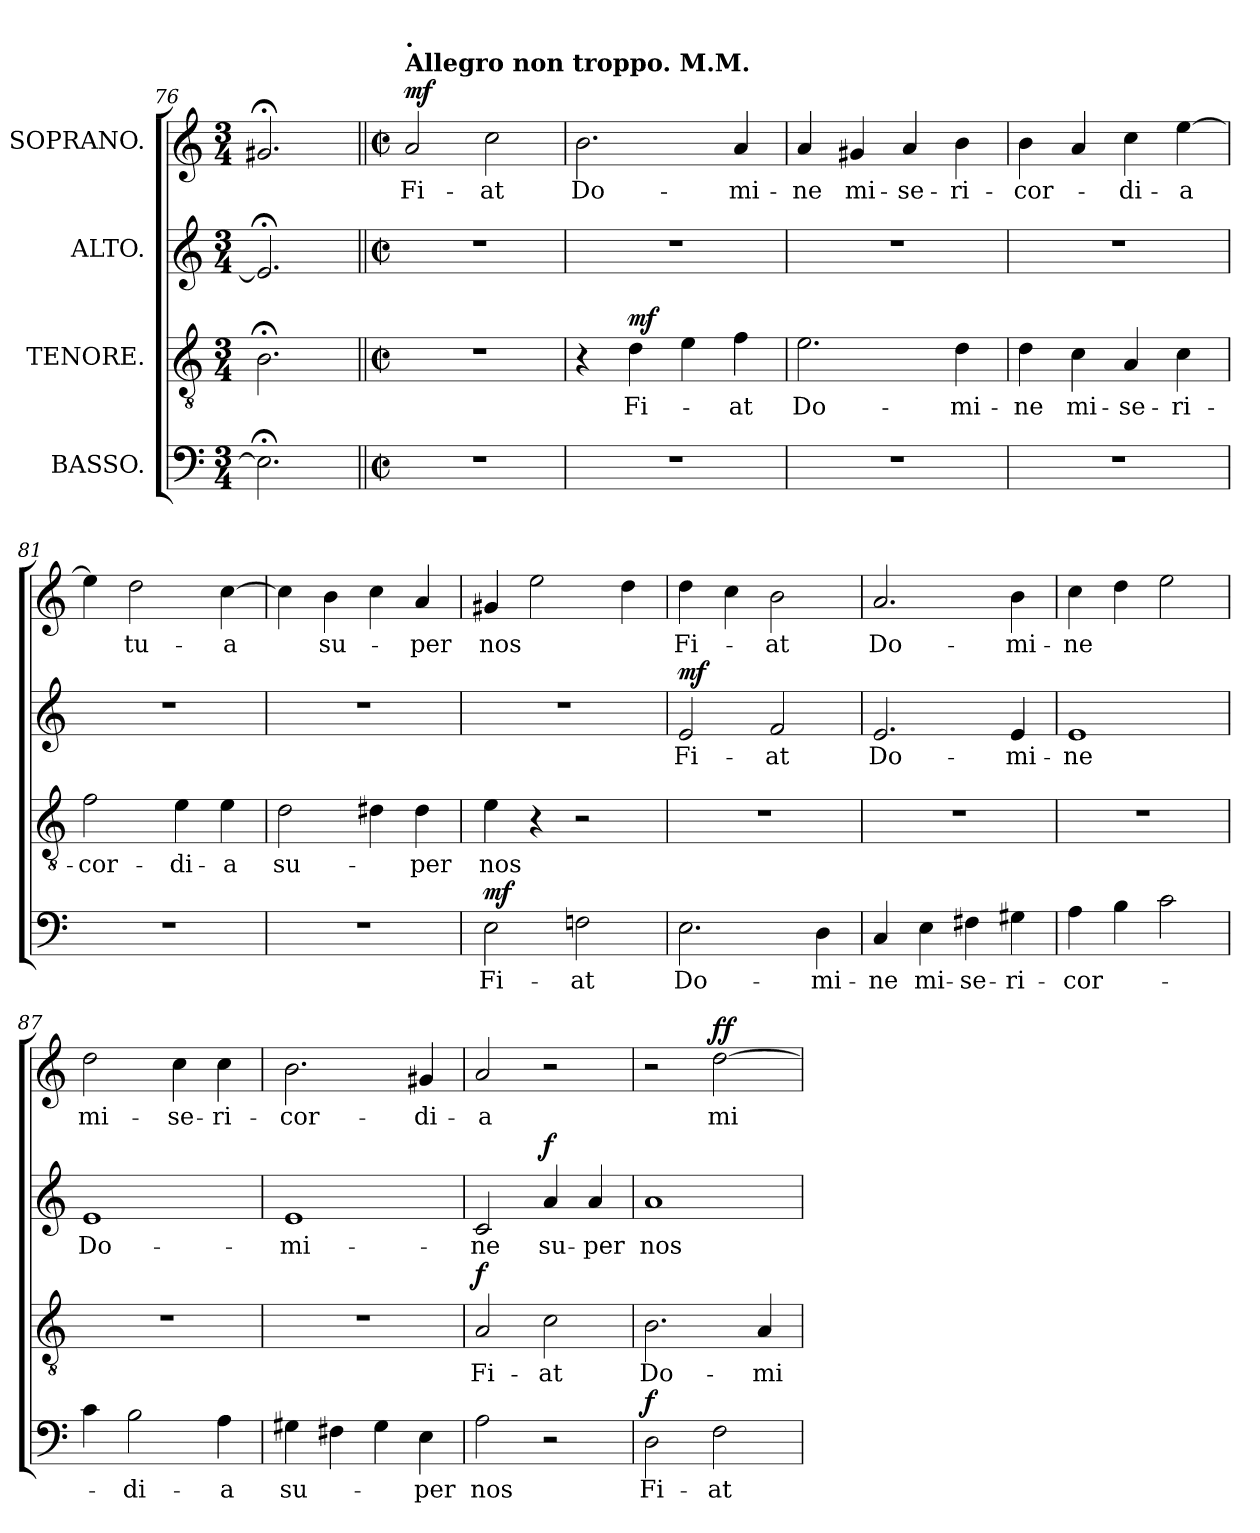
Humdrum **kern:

**kern	**text	**dynam	**kern	**text	**dynam	**kern	**text	**dynam	**kern	**text	**dynam
*part4	*part4	*part4	*part3	*part3	*part3	*part2	*part2	*part2	*part1	*part1	*part1
*staff4	*staff4	*staff4	*staff3	*staff3	*staff3	*staff2	*staff2	*staff2	*staff1	*staff1	*staff1
*I"BASSO.	*	*	*I"TENORE.	*	*	*I"ALTO.	*	*	*I"SOPRANO.	*	*
*clefF4	*	*	*clefGv2	*	*	*clefG2	*	*	*clefG2	*	*
*k[]	*	*	*k[]	*	*	*k[]	*	*	*k[]	*	*
*M3/4	*	*	*M3/4	*	*	*M3/4	*	*	*M3/4	*	*
=76	=76	=76	=76	=76	=76	=76	=76	=76	=76	=76	=76
2.E;<\]	.	.	2.B;<\	.	.	2.e;</]	.	.	2.g#X;</	.	.
=77||	=77||	=77||	=77||	=77||	=77||	=77||	=77||	=77||	=77||	=77||	=77||
*M2/2	*	*	*M2/2	*	*	*M2/2	*	*	*M2/2	*	*
*met(c|)	*	*	*met(c|)	*	*	*met(c|)	*	*	*met(c|)	*	*
*	*	*	*	*	*	*	*	*	*MM116	*	*
!	!	!	!	!	!	!	!	!	!LO:TX:a:B:t=Allegro non troppo.  M.M.	!	!
!	!	!	!	!	!	!	!	!	!LO:TX:a:B:t=.	!	!
!	!	!	!	!	!	!	!	!	!	!LO:LY:b	!LO:DY:a
1r	.	.	1r	.	.	1r	.	.	2a/	Fi-	mf
!	!	!	!	!	!	!	!	!	!	!LO:LY:b	!
.	.	.	.	.	.	.	.	.	2cc\	-at	.
=78	=78	=78	=78	=78	=78	=78	=78	=78	=78	=78	=78
!	!	!	!	!	!	!	!	!	!	!LO:LY:b	!
1r	.	.	4r	.	.	1r	.	.	2.b\	Do-	.
!	!	!	!	!LO:LY:b	!LO:DY:a	!	!	!	!	!	!
.	.	.	4d\	Fi-	mf	.	.	.	.	.	.
.	.	.	4e\	.	.	.	.	.	.	.	.
!	!	!	!	!LO:LY:b	!	!	!	!	!	!LO:LY:b	!
.	.	.	4f\	-at	.	.	.	.	4a/	-mi-	.
!!LO:LB:g=z
=79	=79	=79	=79	=79	=79	=79	=79	=79	=79	=79	=79
!	!	!	!	!LO:LY:b	!	!	!	!	!	!LO:LY:b	!
1r	.	.	2.e\	Do-	.	1r	.	.	4a/	-ne	.
!	!	!	!	!	!	!	!	!	!	!LO:LY:b	!
.	.	.	.	.	.	.	.	.	4g#X/	mi-	.
!	!	!	!	!	!	!	!	!	!	!LO:LY:b	!
.	.	.	.	.	.	.	.	.	4a/	-se-	.
!	!	!	!	!LO:LY:b	!	!	!	!	!	!LO:LY:b	!
.	.	.	4d\	-mi-	.	.	.	.	4b\	-ri-	.
=80	=80	=80	=80	=80	=80	=80	=80	=80	=80	=80	=80
!	!	!	!	!LO:LY:b	!	!	!	!	!	!LO:LY:b	!
1r	.	.	4d\	-ne	.	1r	.	.	4b\	-cor-	.
!	!	!	!	!LO:LY:b	!	!	!	!	!	!	!
.	.	.	4c\	mi-	.	.	.	.	4a/	.	.
!	!	!	!	!LO:LY:b	!	!	!	!	!	!LO:LY:b	!
.	.	.	4A/	-se-	.	.	.	.	4cc\	-di-	.
!	!	!	!	!LO:LY:b	!	!	!	!	!	!LO:LY:b	!
.	.	.	4c\	-ri-	.	.	.	.	[4ee\	-a	.
=81	=81	=81	=81	=81	=81	=81	=81	=81	=81	=81	=81
!	!	!	!	!LO:LY:b	!	!	!	!	!	!	!
1r	.	.	2f\	-cor-	.	1r	.	.	4ee\]	.	.
!	!	!	!	!	!	!	!	!	!	!LO:LY:b	!
.	.	.	.	.	.	.	.	.	2dd\	tu-	.
!	!	!	!	!LO:LY:b	!	!	!	!	!	!	!
.	.	.	4e\	-di-	.	.	.	.	.	.	.
!	!	!	!	!LO:LY:b	!	!	!	!	!	!LO:LY:b	!
.	.	.	4e\	-a	.	.	.	.	[4cc\	-a	.
=82	=82	=82	=82	=82	=82	=82	=82	=82	=82	=82	=82
!	!	!	!	!LO:LY:b	!	!	!	!	!	!	!
1r	.	.	2d\	su-	.	1r	.	.	4cc\]	.	.
!	!	!	!	!	!	!	!	!	!	!LO:LY:b	!
.	.	.	.	.	.	.	.	.	4b\	su-	.
.	.	.	4d#X\	.	.	.	.	.	4cc\	.	.
!	!	!	!	!LO:LY:b	!	!	!	!	!	!LO:LY:b	!
.	.	.	4d#\	-per	.	.	.	.	4a/	-per	.
=83	=83	=83	=83	=83	=83	=83	=83	=83	=83	=83	=83
!	!LO:LY:b	!LO:DY:a	!	!LO:LY:b	!	!	!	!	!	!LO:LY:b	!
2E\	Fi-	mf	4e\	nos	.	1r	.	.	4g#X/	nos	.
.	.	.	4r	.	.	.	.	.	2ee\	.	.
!	!LO:LY:b	!	!	!	!	!	!	!	!	!	!
2Fn\	-at	.	2r	.	.	.	.	.	.	.	.
.	.	.	.	.	.	.	.	.	4dd\	.	.
=84	=84	=84	=84	=84	=84	=84	=84	=84	=84	=84	=84
!	!LO:LY:b	!	!	!	!	!	!LO:LY:b	!LO:DY:a	!	!LO:LY:b	!
2.E\	Do-	.	1r	.	.	2e/	Fi-	mf	4dd\	Fi-	.
.	.	.	.	.	.	.	.	.	4cc\	.	.
!	!	!	!	!	!	!	!LO:LY:b	!	!	!LO:LY:b	!
.	.	.	.	.	.	2f/	-at	.	2b\	-at	.
!	!LO:LY:b	!	!	!	!	!	!	!	!	!	!
4D\	-mi-	.	.	.	.	.	.	.	.	.	.
=85	=85	=85	=85	=85	=85	=85	=85	=85	=85	=85	=85
!	!LO:LY:b	!	!	!	!	!	!LO:LY:b	!	!	!LO:LY:b	!
4C/	-ne	.	1r	.	.	2.e/	Do-	.	2.a/	Do-	.
!	!LO:LY:b	!	!	!	!	!	!	!	!	!	!
4E\	mi-	.	.	.	.	.	.	.	.	.	.
!	!LO:LY:b	!	!	!	!	!	!	!	!	!	!
4F#X\	-se-	.	.	.	.	.	.	.	.	.	.
!	!LO:LY:b	!	!	!	!	!	!LO:LY:b	!	!	!LO:LY:b	!
4G#X\	-ri-	.	.	.	.	4e/	-mi-	.	4b\	-mi-	.
!!LO:LB:g=z
=86	=86	=86	=86	=86	=86	=86	=86	=86	=86	=86	=86
!	!LO:LY:b	!	!	!	!	!	!LO:LY:b	!	!	!LO:LY:b	!
4A\	-cor-	.	1r	.	.	1e	-ne	.	4cc\	-ne	.
4B\	.	.	.	.	.	.	.	.	4dd\	.	.
2c\	.	.	.	.	.	.	.	.	2ee\	.	.
=87	=87	=87	=87	=87	=87	=87	=87	=87	=87	=87	=87
!	!	!	!	!	!	!	!LO:LY:b	!	!	!LO:LY:b	!
4c\	.	.	1r	.	.	1e	Do-	.	2dd\	mi-	.
!	!LO:LY:b	!	!	!	!	!	!	!	!	!	!
2B\	-di-	.	.	.	.	.	.	.	.	.	.
!	!	!	!	!	!	!	!	!	!	!LO:LY:b	!
.	.	.	.	.	.	.	.	.	4cc\	-se-	.
!	!LO:LY:b	!	!	!	!	!	!	!	!	!LO:LY:b	!
4A\	-a	.	.	.	.	.	.	.	4cc\	-ri-	.
=88	=88	=88	=88	=88	=88	=88	=88	=88	=88	=88	=88
!	!LO:LY:b	!	!	!	!	!	!LO:LY:b	!	!	!LO:LY:b	!
4G#X\	su-	.	1r	.	.	1e	-mi-	.	2.b\	-cor-	.
4F#X\	.	.	.	.	.	.	.	.	.	.	.
4G#\	.	.	.	.	.	.	.	.	.	.	.
!	!LO:LY:b	!	!	!	!	!	!	!	!	!LO:LY:b	!
4E\	-per	.	.	.	.	.	.	.	4g#X/	-di-	.
=89	=89	=89	=89	=89	=89	=89	=89	=89	=89	=89	=89
!	!LO:LY:b	!	!	!LO:LY:b	!LO:DY:a	!	!LO:LY:b	!	!	!LO:LY:b	!
2A\	nos	.	2A/	Fi-	f	2c/	-ne	.	2a/	-a	.
!	!	!	!	!LO:LY:b	!	!	!LO:LY:b	!LO:DY:a	!	!	!
2r	.	.	2c\	-at	.	4a/	su-	f	2r	.	.
!	!	!	!	!	!	!	!LO:LY:b	!	!	!	!
.	.	.	.	.	.	4a/	-per	.	.	.	.
=90	=90	=90	=90	=90	=90	=90	=90	=90	=90	=90	=90
!	!LO:LY:b	!LO:DY:a	!	!LO:LY:b	!	!	!LO:LY:b	!	!	!	!
2D\	Fi-	f	2.B\	Do-	.	1a	nos	.	2r	.	.
!	!LO:LY:b	!	!	!	!	!	!	!	!	!LO:LY:b	!LO:DY:a
2F\	-at	.	.	.	.	.	.	.	[2dd\	mi-	ff
!	!	!	!	!LO:LY:b	!	!	!	!	!	!	!
.	.	.	4A/	-mi-	.	.	.	.	.	.	.
=	=	=	=	=	=	=	=	=	=	=	=
*-	*-	*-	*-	*-	*-	*-	*-	*-	*-	*-	*-
